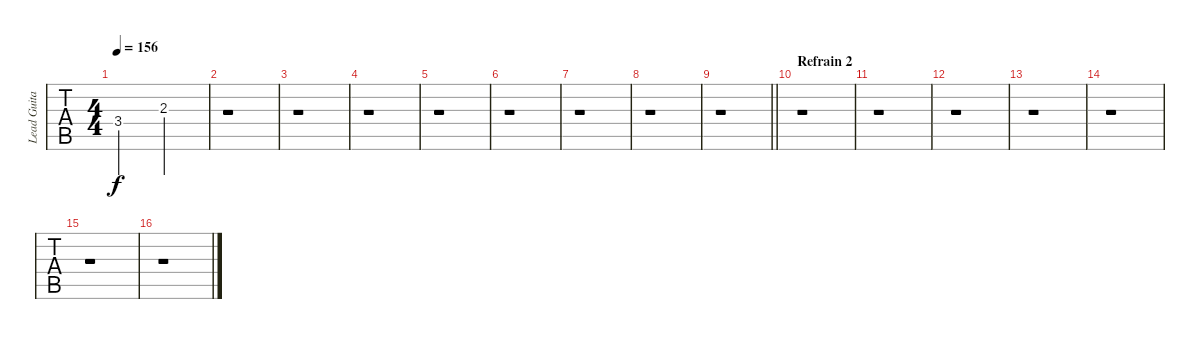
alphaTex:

\track ("Lead Guitar 1 (Enrik Garcia)" "Lead Guita") {instrument distortionguitar}
\staff {tabs}
\tuning (Eb4 Bb3 Gb3 Db3 Ab2 Eb2) {hide}
\ts (4 4)
\tempo 156
\clef g2
\ks c
3.4.2{dy f} 2.3.2 |
r.1{balance 8} |
r.1 |
r.1 |
r.1 |
r.1 |
r.1 |
r.1 |
\barLineRight lightlight
r.1 |
\section ("" "Refrain 2")
r.1 |
r.1 |
r.1 |
r.1 |
r.1 |
r.1 |
r.1
